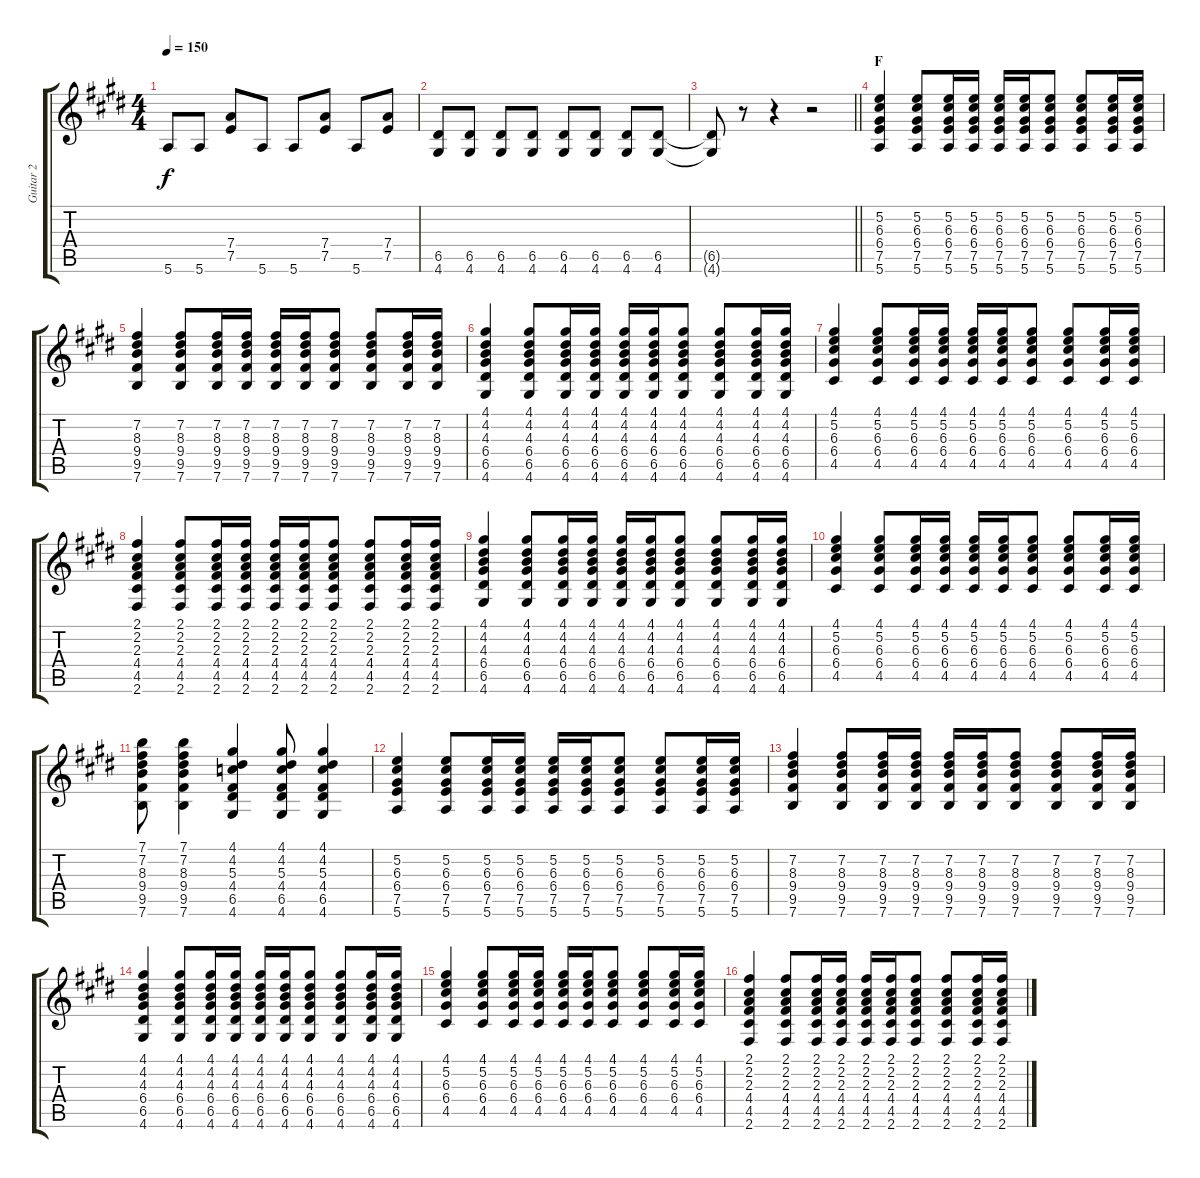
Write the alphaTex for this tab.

\track ("Guitar 2" "Guitar 2") {instrument overdrivenguitar}
\staff {score tabs}
\tuning (E4 B3 G3 D3 A2 E2) {hide}
\ts (4 4)
\tempo 150
\clef g2
\ks c#minor
5.6.8{dy f} 5.6.8 (7.4 7.5).8 5.6.8 5.6.8 (7.4 7.5).8 5.6.8 (7.4 7.5).8 |
(6.5 4.6).8 (6.5 4.6).8 (6.5 4.6).8 (6.5 4.6).8 (6.5 4.6).8 (6.5 4.6).8 (6.5 4.6).8 (6.5 4.6).8 |
\barLineRight lightlight
(6.5{t} 4.6{t}).8 r.8 r.4 r.2 |
\section ("" "F")
(5.2 6.3 6.4 7.5 5.6).4 (5.2 6.3 6.4 7.5 5.6).8 (5.2 6.3 6.4 7.5 5.6).16 (5.2 6.3 6.4 7.5 5.6).16 (5.2 6.3 6.4 7.5 5.6).16 (5.2 6.3 6.4 7.5 5.6).16 (5.2 6.3 6.4 7.5 5.6).8 (5.2 6.3 6.4 7.5 5.6).8 (5.2 6.3 6.4 7.5 5.6).16 (5.2 6.3 6.4 7.5 5.6).16 |
(7.2 8.3 9.4 9.5 7.6).4 (7.2 8.3 9.4 9.5 7.6).8 (7.2 8.3 9.4 9.5 7.6).16 (7.2 8.3 9.4 9.5 7.6).16 (7.2 8.3 9.4 9.5 7.6).16 (7.2 8.3 9.4 9.5 7.6).16 (7.2 8.3 9.4 9.5 7.6).8 (7.2 8.3 9.4 9.5 7.6).8 (7.2 8.3 9.4 9.5 7.6).16 (7.2 8.3 9.4 9.5 7.6).16 |
(4.1 4.2 4.3 6.4 6.5 4.6).4 (4.1 4.2 4.3 6.4 6.5 4.6).8 (4.1 4.2 4.3 6.4 6.5 4.6).16 (4.1 4.2 4.3 6.4 6.5 4.6).16 (4.1 4.2 4.3 6.4 6.5 4.6).16 (4.1 4.2 4.3 6.4 6.5 4.6).16 (4.1 4.2 4.3 6.4 6.5 4.6).8 (4.1 4.2 4.3 6.4 6.5 4.6).8 (4.1 4.2 4.3 6.4 6.5 4.6).16 (4.1 4.2 4.3 6.4 6.5 4.6).16 |
(4.1 5.2 6.3 6.4 4.5).4 (4.1 5.2 6.3 6.4 4.5).8 (4.1 5.2 6.3 6.4 4.5).16 (4.1 5.2 6.3 6.4 4.5).16 (4.1 5.2 6.3 6.4 4.5).16 (4.1 5.2 6.3 6.4 4.5).16 (4.1 5.2 6.3 6.4 4.5).8 (4.1 5.2 6.3 6.4 4.5).8 (4.1 5.2 6.3 6.4 4.5).16 (4.1 5.2 6.3 6.4 4.5).16 |
(2.1 2.2 2.3 4.4 4.5 2.6).4 (2.1 2.2 2.3 4.4 4.5 2.6).8 (2.1 2.2 2.3 4.4 4.5 2.6).16 (2.1 2.2 2.3 4.4 4.5 2.6).16 (2.1 2.2 2.3 4.4 4.5 2.6).16 (2.1 2.2 2.3 4.4 4.5 2.6).16 (2.1 2.2 2.3 4.4 4.5 2.6).8 (2.1 2.2 2.3 4.4 4.5 2.6).8 (2.1 2.2 2.3 4.4 4.5 2.6).16 (2.1 2.2 2.3 4.4 4.5 2.6).16 |
(4.1 4.2 4.3 6.4 6.5 4.6).4 (4.1 4.2 4.3 6.4 6.5 4.6).8 (4.1 4.2 4.3 6.4 6.5 4.6).16 (4.1 4.2 4.3 6.4 6.5 4.6).16 (4.1 4.2 4.3 6.4 6.5 4.6).16 (4.1 4.2 4.3 6.4 6.5 4.6).16 (4.1 4.2 4.3 6.4 6.5 4.6).8 (4.1 4.2 4.3 6.4 6.5 4.6).8 (4.1 4.2 4.3 6.4 6.5 4.6).16 (4.1 4.2 4.3 6.4 6.5 4.6).16 |
(4.1 5.2 6.3 6.4 4.5).4 (4.1 5.2 6.3 6.4 4.5).8 (4.1 5.2 6.3 6.4 4.5).16 (4.1 5.2 6.3 6.4 4.5).16 (4.1 5.2 6.3 6.4 4.5).16 (4.1 5.2 6.3 6.4 4.5).16 (4.1 5.2 6.3 6.4 4.5).8 (4.1 5.2 6.3 6.4 4.5).8 (4.1 5.2 6.3 6.4 4.5).16 (4.1 5.2 6.3 6.4 4.5).16 |
(7.1 7.2 8.3 9.4 9.5 7.6).8 (7.1 7.2 8.3 9.4 9.5 7.6).4 (4.1 4.2 5.3 4.4 6.5 4.6).4 (4.1 4.2 5.3 4.4 6.5 4.6).8 (4.1 4.2 5.3 4.4 6.5 4.6).4 |
(5.2 6.3 6.4 7.5 5.6).4 (5.2 6.3 6.4 7.5 5.6).8 (5.2 6.3 6.4 7.5 5.6).16 (5.2 6.3 6.4 7.5 5.6).16 (5.2 6.3 6.4 7.5 5.6).16 (5.2 6.3 6.4 7.5 5.6).16 (5.2 6.3 6.4 7.5 5.6).8 (5.2 6.3 6.4 7.5 5.6).8 (5.2 6.3 6.4 7.5 5.6).16 (5.2 6.3 6.4 7.5 5.6).16 |
(7.2 8.3 9.4 9.5 7.6).4 (7.2 8.3 9.4 9.5 7.6).8 (7.2 8.3 9.4 9.5 7.6).16 (7.2 8.3 9.4 9.5 7.6).16 (7.2 8.3 9.4 9.5 7.6).16 (7.2 8.3 9.4 9.5 7.6).16 (7.2 8.3 9.4 9.5 7.6).8 (7.2 8.3 9.4 9.5 7.6).8 (7.2 8.3 9.4 9.5 7.6).16 (7.2 8.3 9.4 9.5 7.6).16 |
(4.1 4.2 4.3 6.4 6.5 4.6).4 (4.1 4.2 4.3 6.4 6.5 4.6).8 (4.1 4.2 4.3 6.4 6.5 4.6).16 (4.1 4.2 4.3 6.4 6.5 4.6).16 (4.1 4.2 4.3 6.4 6.5 4.6).16 (4.1 4.2 4.3 6.4 6.5 4.6).16 (4.1 4.2 4.3 6.4 6.5 4.6).8 (4.1 4.2 4.3 6.4 6.5 4.6).8 (4.1 4.2 4.3 6.4 6.5 4.6).16 (4.1 4.2 4.3 6.4 6.5 4.6).16 |
(4.1 5.2 6.3 6.4 4.5).4 (4.1 5.2 6.3 6.4 4.5).8 (4.1 5.2 6.3 6.4 4.5).16 (4.1 5.2 6.3 6.4 4.5).16 (4.1 5.2 6.3 6.4 4.5).16 (4.1 5.2 6.3 6.4 4.5).16 (4.1 5.2 6.3 6.4 4.5).8 (4.1 5.2 6.3 6.4 4.5).8 (4.1 5.2 6.3 6.4 4.5).16 (4.1 5.2 6.3 6.4 4.5).16 |
(2.1 2.2 2.3 4.4 4.5 2.6).4 (2.1 2.2 2.3 4.4 4.5 2.6).8 (2.1 2.2 2.3 4.4 4.5 2.6).16 (2.1 2.2 2.3 4.4 4.5 2.6).16 (2.1 2.2 2.3 4.4 4.5 2.6).16 (2.1 2.2 2.3 4.4 4.5 2.6).16 (2.1 2.2 2.3 4.4 4.5 2.6).8 (2.1 2.2 2.3 4.4 4.5 2.6).8 (2.1 2.2 2.3 4.4 4.5 2.6).16 (2.1 2.2 2.3 4.4 4.5 2.6).16
